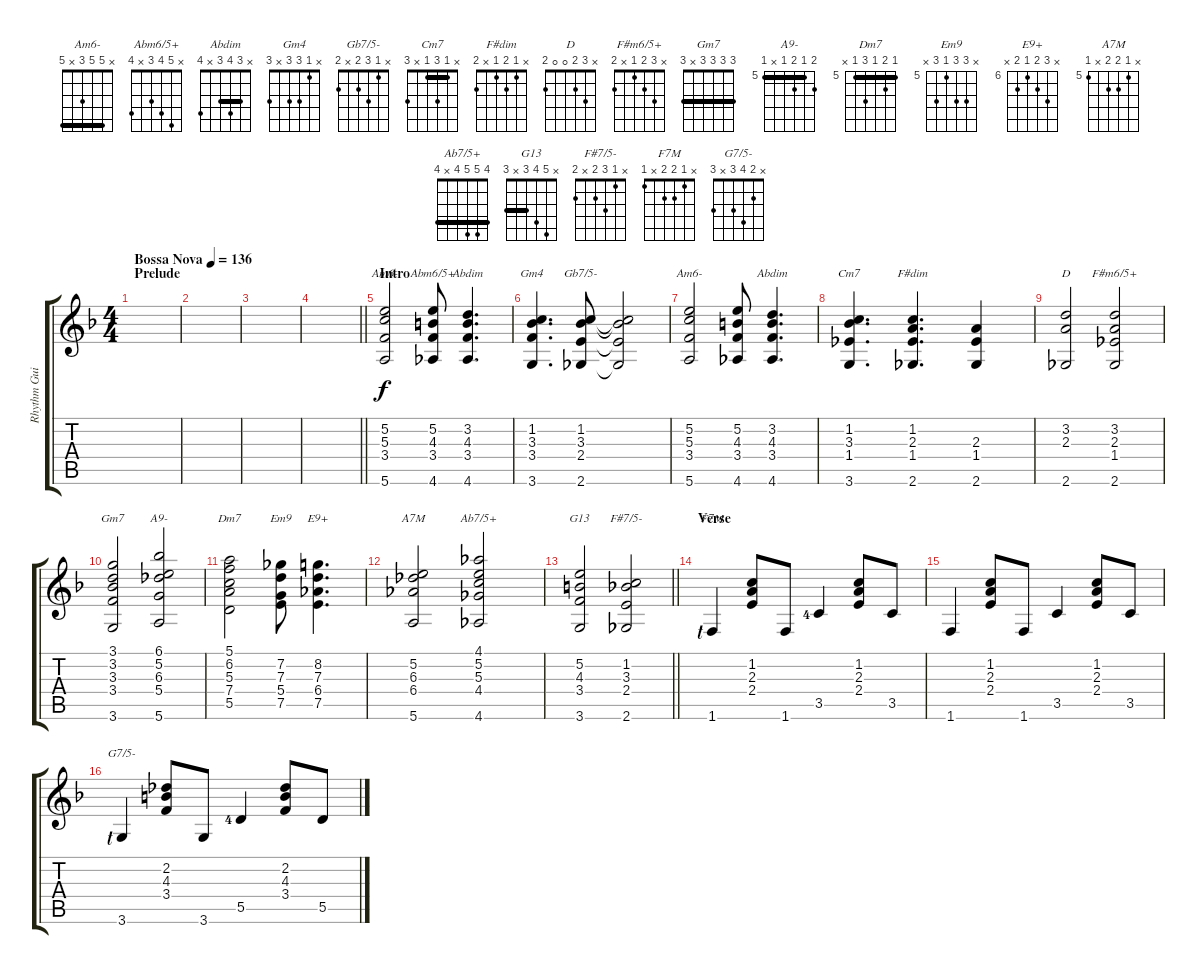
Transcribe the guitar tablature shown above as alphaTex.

\track ("Rhythm Guitar" "Rhythm Gui") {instrument acousticguitarnylon}
\staff {score tabs}
\tuning (E4 B3 G3 D3 A2 E2) {hide}
\chord ("Am6-" x 5 5 3 x 5)
\chord ("Abm6/5+" x 5 4 3 x 4)
\chord ("Abdim" x 3 4 3 x 4)
\chord ("Gm4" x 1 3 3 x 3)
\chord ("Gb7/5-" x 1 3 2 x 2)
\chord ("Am6-" x 5 5 3 x 5) {barre 5}
\chord ("Abdim" x 3 4 3 x 4) {barre 3}
\chord ("Cm7" x 1 3 1 x 3) {barre 1}
\chord ("F#dim" x 1 2 1 x 2)
\chord ("D" x 3 2 0 0 2)
\chord ("F#m6/5+" x 3 2 1 x 2)
\chord ("Gm7" 3 3 3 3 x 3) {barre 3}
\chord ("A9-" 6 5 6 5 x 5) {firstfret 5 barre 5}
\chord ("Dm7" 5 6 5 7 5 x) {firstfret 5 barre 5}
\chord ("Em9" x 7 7 5 7 x) {firstfret 5}
\chord ("E9+" x 8 7 6 7 x) {firstfret 6}
\chord ("A7M" x 5 6 6 x 5) {firstfret 5}
\chord ("Ab7/5+" 4 5 5 4 x 4) {barre 4}
\chord ("G13" x 5 4 3 x 3) {barre 3}
\chord ("F#7/5-" x 1 3 2 x 2)
\chord ("F7M" x 1 2 2 x 1)
\chord ("G7/5-" x 2 4 3 x 3)
\ts (4 4)
\section ("" "Prelude")
\tempo (136 "Bossa Nova")
\clef g2
\ks f
|
|
|
\barLineRight lightlight
|
\section ("" "Intro")
(5.2 5.3 3.4 5.6).2{ch "Am6-"} (5.2 4.3 3.4 4.6).8{ch "Abm6/5+"} (3.2 4.3 3.4 4.6).4{d ch "Abdim"} |
(1.2 3.3 3.4 3.6).4{d ch "Gm4"} (1.2 3.3 2.4 2.6).8{ch "Gb7/5-"} (1.2{t} 3.3{t} 2.4{t} 2.6{t}).2 |
(5.2 5.3 3.4 5.6).2{ch "Am6-"} (5.2 4.3 3.4 4.6).8 (3.2 4.3 3.4 4.6).4{d ch "Abdim"} |
(1.2 3.3 1.4 3.6).4{d ch "Cm7"} (1.2 2.3 1.4 2.6).4{d ch "F#dim"} (2.3 1.4 2.6).4 |
(3.2 2.3 2.6).2{ch "D"} (3.2 2.3 1.4 2.6).2{ch "F#m6/5+"} |
(3.1 3.2 3.3 3.4 3.6).2{ch "Gm7"} (6.1 5.2 6.3 5.4 5.6).2{ch "A9-"} |
(5.1 6.2 5.3 7.4 5.5).2{ch "Dm7"} (7.2 7.3 5.4 7.5).8{ch "Em9"} (8.2 7.3 6.4 7.5).4{d ch "E9+"} |
(5.2 6.3 6.4 5.6).2{ch "A7M"} (4.1 5.2 5.3 4.4 4.6).2{ch "Ab7/5+"} |
\barLineRight lightlight
(5.2 4.3 3.4 3.6).2{ch "G13"} (1.2 3.3 2.4 2.6).2{ch "F#7/5-"} |
\section ("" "Verse")
1.6{lf 1}.4{ch "F7M"} (1.2 2.3 2.4).8 1.6.8 3.5{lf 5}.4 (1.2 2.3 2.4).8 3.5.8 |
1.6.4 (1.2 2.3 2.4).8 1.6.8 3.5.4 (1.2 2.3 2.4).8 3.5.8 |
3.6{lf 1}.4{ch "G7/5-"} (2.2 4.3 3.4).8 3.6.8 5.5{lf 5}.4 (2.2 4.3 3.4).8 5.5.8
